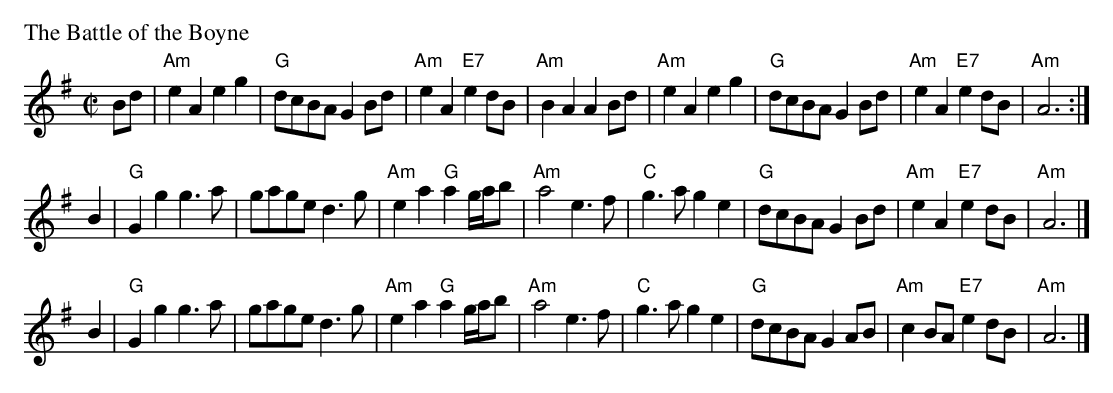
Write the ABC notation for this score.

X:1
P: The Battle of the Boyne
M: C|
L: 1/8
K: ADor
Bd \
| "Am"e2A2 e2g2 | "G"dcBA G2Bd | "Am"e2A2 "E7"e2dB | "Am"B2A2 A2Bd \
| "Am"e2A2 e2g2 | "G"dcBA G2Bd | "Am"e2A2 "E7"e2dB | "Am"A6 :|
B2 \
| "G"G2g2 g3a | gage d3g | "Am"e2a2 "G"a2g/a/b | "Am"a4 e3f \
| "C"g3a g2e2 | "G"dcBA G2Bd | "Am"e2A2 "E7"e2dB | "Am"A6 |]
B2 \
| "G"G2g2 g3a | gage d3g | "Am"e2a2 "G"a2g/a/b | "Am"a4 e3f \
| "C"g3a g2e2 | "G"dcBA G2AB | "Am"c2BA "E7"e2dB | "Am"A6 |]
